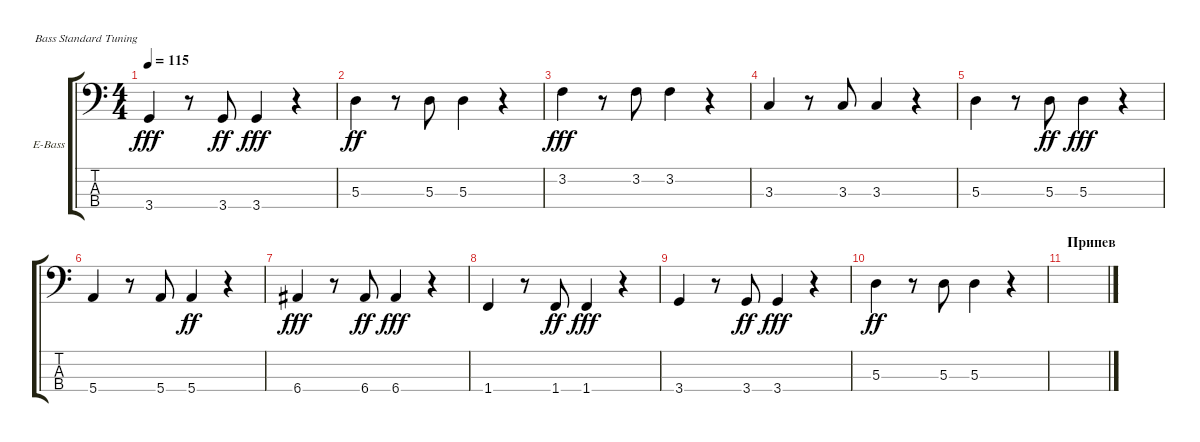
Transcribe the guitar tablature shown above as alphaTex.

\defaultSystemsLayout 4
\bracketExtendMode groupsimilarinstruments
\firstSystemTrackNameOrientation horizontal
\otherSystemsTrackNameOrientation horizontal
\track ("A.Aндреев Бас" "E-Bass") {instrument electricbassfinger}
\staff {score tabs}
\tuning (G2 D2 A1 E1)
\ts (4 4)
\tempo 115
\clef f4
\scale
0.333333
\ks c
3.4.4{dy fff} r.8 3.4.8{dy ff} 3.4.4{dy fff} r.4 |
\scale
0.333333 5.3.4{dy ff} r.8 5.3.8 5.3.4 r.4 |
\scale
0.333333 3.2.4{dy fff} r.8 3.2.8 3.2.4 r.4 |
\scale
0.333333 3.3.4 r.8 3.3.8 3.3.4 r.4 |
\scale
0.333333 5.3.4 r.8 5.3.8{dy ff} 5.3.4{dy fff} r.4 |
\scale
0.333333 5.4.4 r.8 5.4.8 5.4.4{dy ff} r.4 |
\scale
0.333333 6.4.4{dy fff} r.8 6.4.8{dy ff} 6.4.4{dy fff} r.4 |
1.4.4 r.8 1.4.8{dy ff} 1.4.4{dy fff} r.4 |
\scale
0.333333 3.4.4 r.8 3.4.8{dy ff} 3.4.4{dy fff} r.4 |
\scale
0.333333 5.3.4{dy ff} r.8 5.3.8 5.3.4 r.4 |
\section ("" "Припев")
\scale
0.333333 |
\scale
0.333333 |
\scale
0.333333 |
\scale
0.333333 |
\scale
0.333333 |
\scale
0.333333
